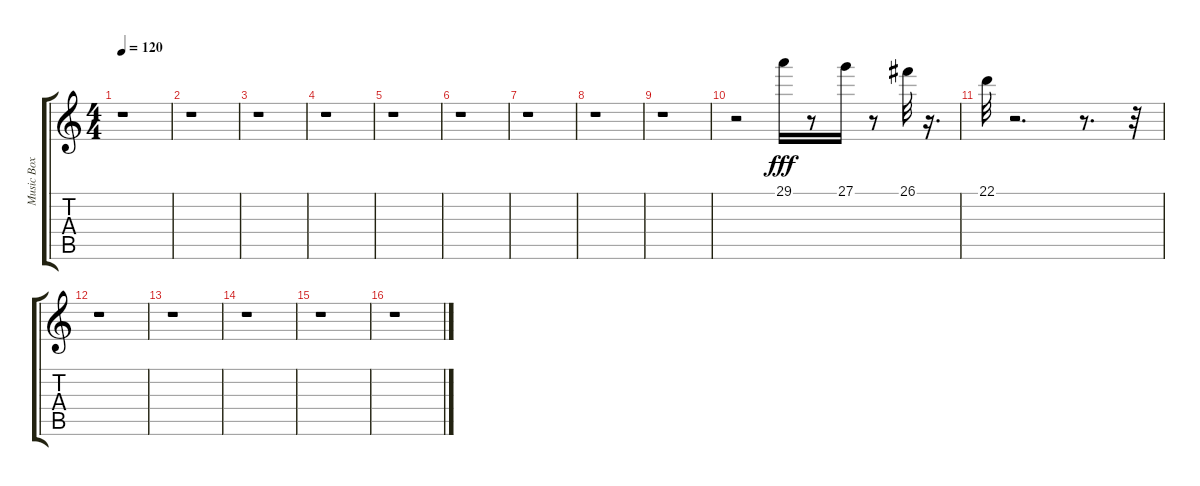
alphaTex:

\track ("Music Box " "Music Box ") {instrument pad1newage}
\staff {score tabs}
\tuning (E4 B3 G3 D3 A2 E2) {hide}
\ts (4 4)
\tempo 120
\clef g2
\ks c
r.1{dy fff} |
r.1 |
r.1 |
r.1 |
r.1 |
r.1 |
r.1 |
r.1 |
r.1 |
r.2 29.1.16 r.8 27.1.16 r.8 26.1.32 r.16{d} |
22.1.32 r.2{d} r.8{d} r.32 |
r.1 |
r.1 |
r.1 |
r.1 |
r.1
